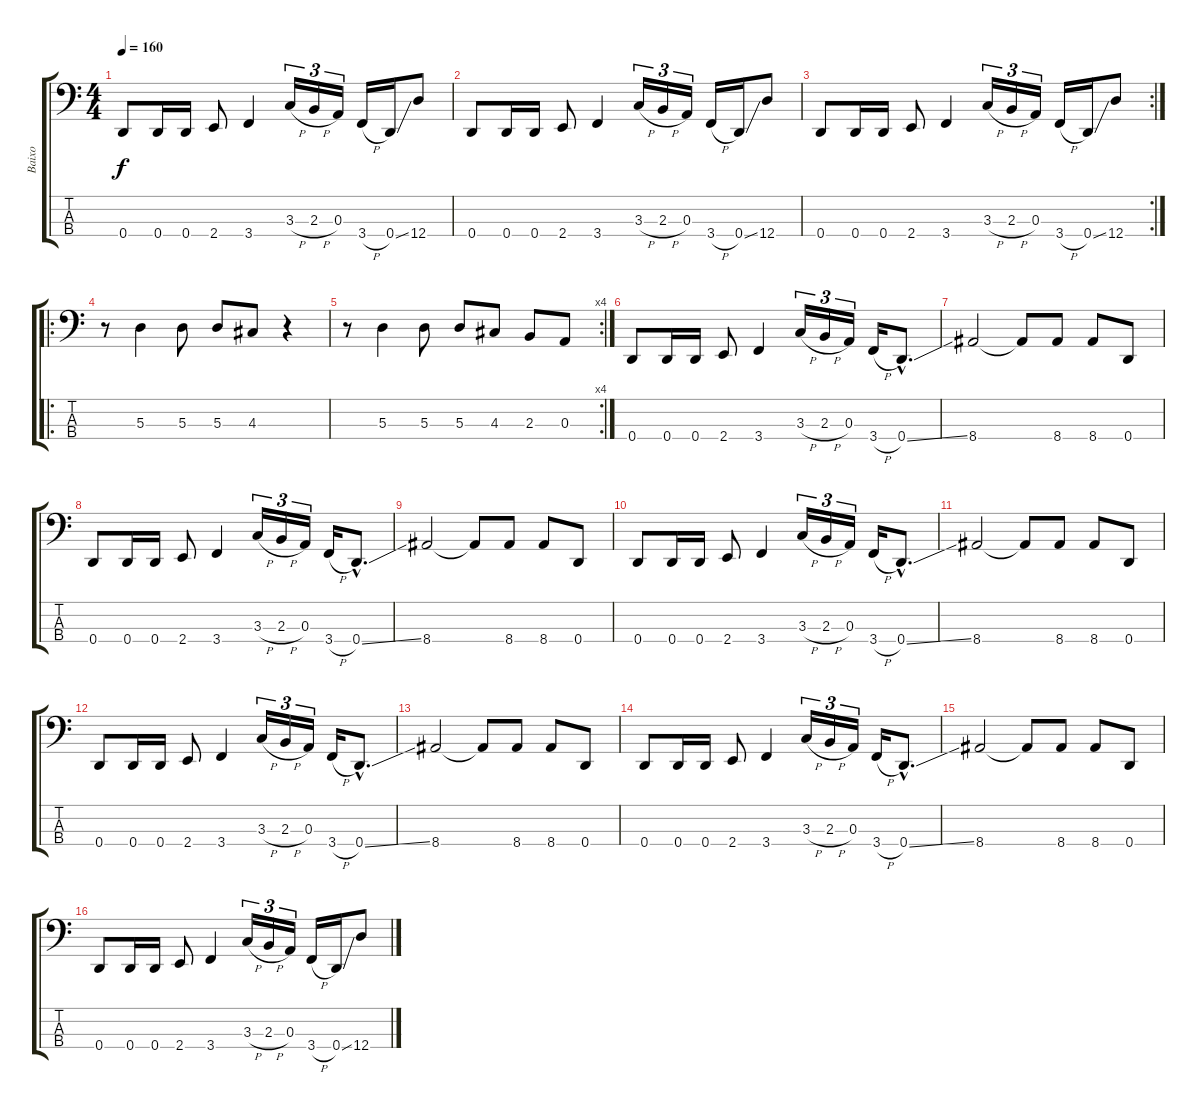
\track ("Baixo" "Baixo") {instrument electricbasspick}
\staff {score tabs}
\tuning (G2 D2 A1 D1) {hide}
\ts (4 4)
\tempo 160
\clef f4
\ks c
0.4.8{dy f} 0.4.16 0.4.16 2.4.8 3.4.4 3.3{h}.16{tu (3 2)} 2.3{h}.16{tu (3 2)} 0.3.16{tu (3 2)} 3.4{h}.16 0.4{ss}.16 12.4.8 |
0.4.8 0.4.16 0.4.16 2.4.8 3.4.4 3.3{h}.16{tu (3 2)} 2.3{h}.16{tu (3 2)} 0.3.16{tu (3 2)} 3.4{h}.16 0.4{ss}.16 12.4.8 |
\rc 2
0.4.8 0.4.16 0.4.16 2.4.8 3.4.4 3.3{h}.16{tu (3 2)} 2.3{h}.16{tu (3 2)} 0.3.16{tu (3 2)} 3.4{h}.16 0.4{ss}.16 12.4.8 |
\ro
r.8 5.3.4 5.3.8 5.3.8 4.3.8 r.4 |
\rc 4
r.8 5.3.4 5.3.8 5.3.8 4.3.8 2.3.8 0.3.8 |
0.4.8 0.4.16 0.4.16 2.4.8 3.4.4 3.3{h}.16{tu (3 2)} 2.3{h}.16{tu (3 2)} 0.3.16{tu (3 2)} 3.4{h}.16 0.4{ss hac}.8{d} |
8.4.2 8.4{t}.8 8.4.8 8.4.8 0.4.8 |
0.4.8 0.4.16 0.4.16 2.4.8 3.4.4 3.3{h}.16{tu (3 2)} 2.3{h}.16{tu (3 2)} 0.3.16{tu (3 2)} 3.4{h}.16 0.4{ss hac}.8{d} |
8.4.2 8.4{t}.8 8.4.8 8.4.8 0.4.8 |
0.4.8 0.4.16 0.4.16 2.4.8 3.4.4 3.3{h}.16{tu (3 2)} 2.3{h}.16{tu (3 2)} 0.3.16{tu (3 2)} 3.4{h}.16 0.4{ss hac}.8{d} |
8.4.2 8.4{t}.8 8.4.8 8.4.8 0.4.8 |
0.4.8 0.4.16 0.4.16 2.4.8 3.4.4 3.3{h}.16{tu (3 2)} 2.3{h}.16{tu (3 2)} 0.3.16{tu (3 2)} 3.4{h}.16 0.4{ss hac}.8{d} |
8.4.2 8.4{t}.8 8.4.8 8.4.8 0.4.8 |
0.4.8 0.4.16 0.4.16 2.4.8 3.4.4 3.3{h}.16{tu (3 2)} 2.3{h}.16{tu (3 2)} 0.3.16{tu (3 2)} 3.4{h}.16 0.4{ss hac}.8{d} |
8.4.2 8.4{t}.8 8.4.8 8.4.8 0.4.8 |
0.4.8 0.4.16 0.4.16 2.4.8 3.4.4 3.3{h}.16{tu (3 2)} 2.3{h}.16{tu (3 2)} 0.3.16{tu (3 2)} 3.4{h}.16 0.4{ss}.16 12.4.8
